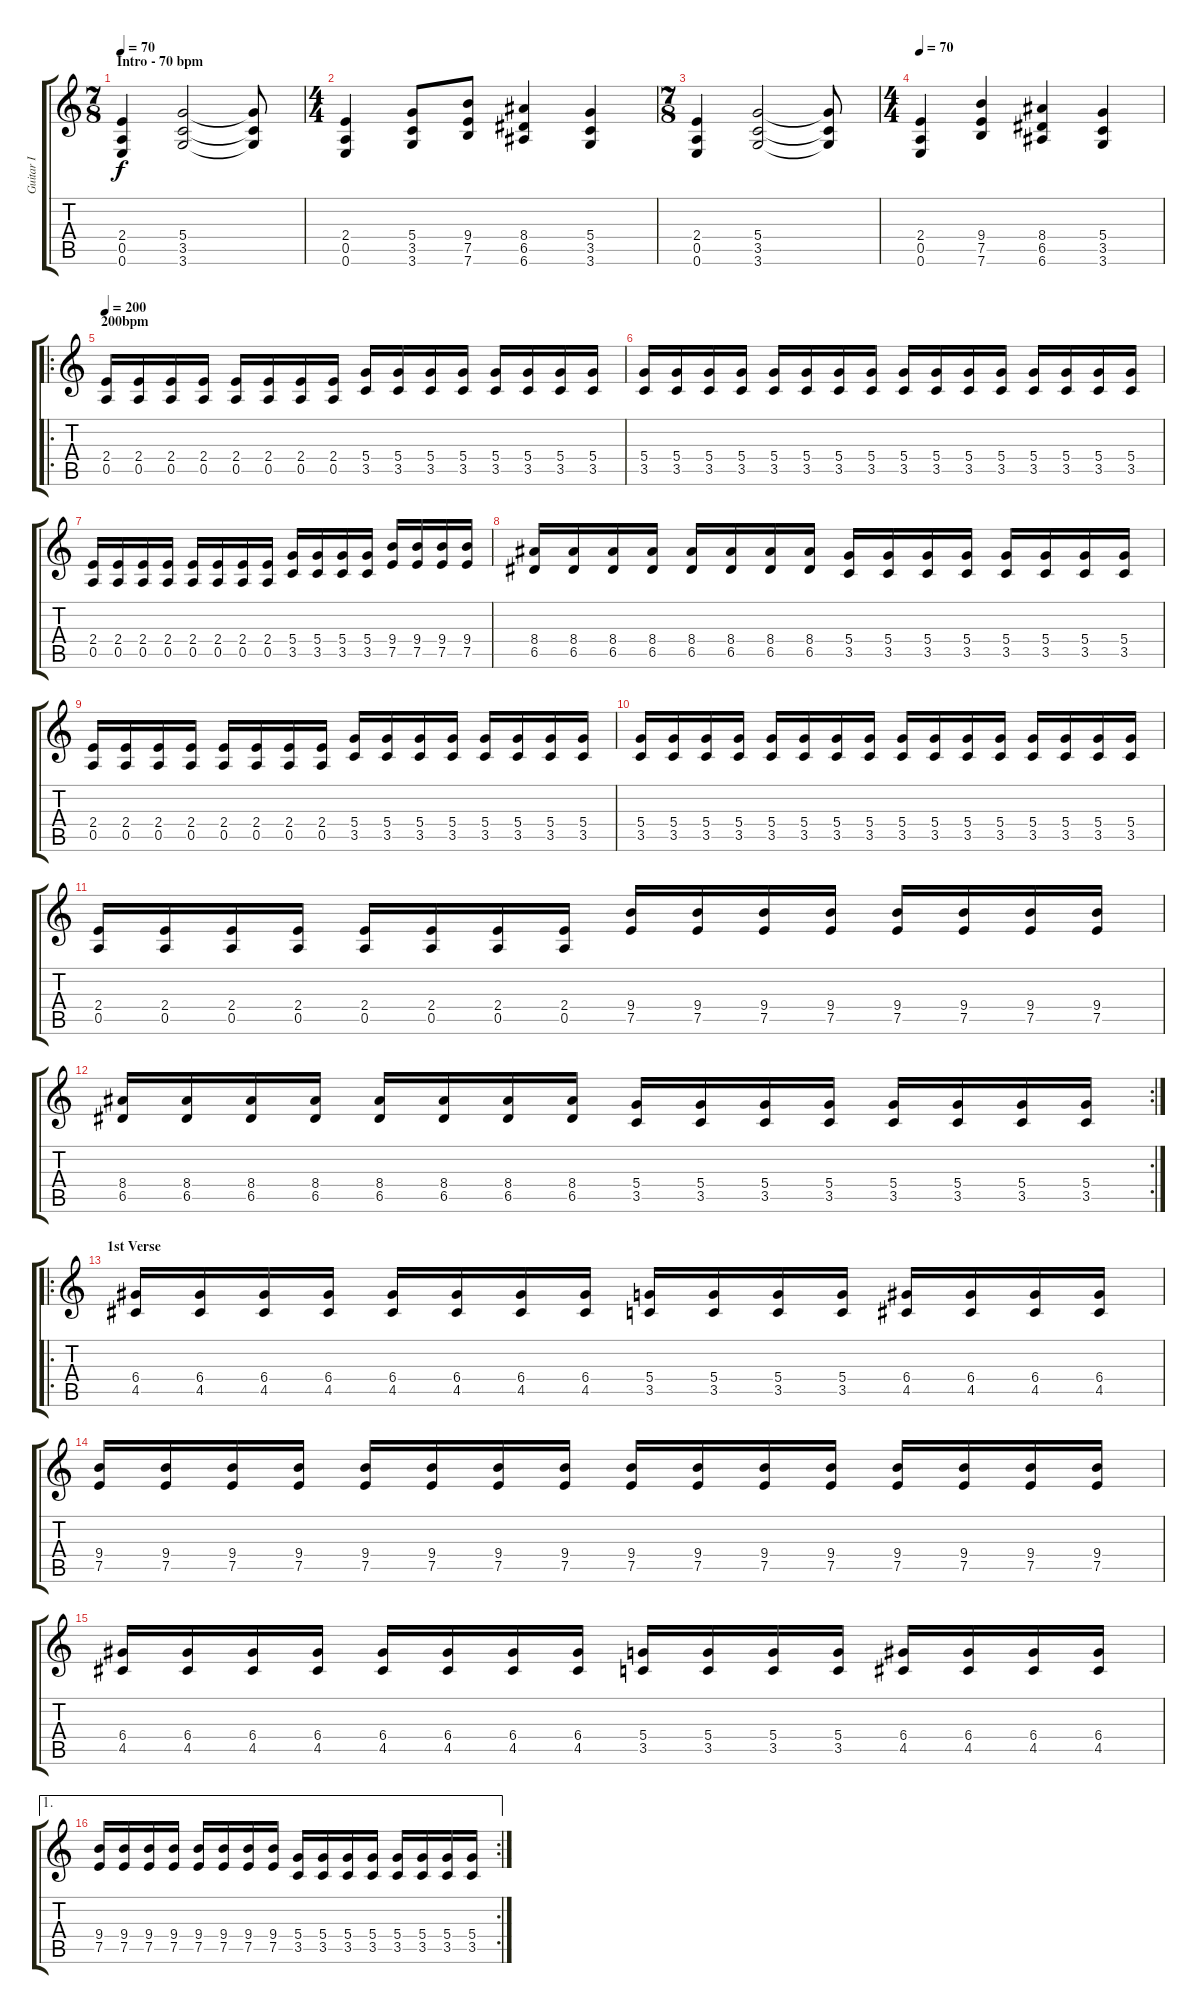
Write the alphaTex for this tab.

\track ("Guitar I" "Guitar I") {instrument distortionguitar}
\staff {score tabs}
\tuning (E4 B3 G3 D3 A2 E2) {hide}
\ts (7 8)
\section ("" "Intro - 70 bpm")
\tempo 70
\clef g2
\ks c
(2.4 0.5 0.6).4{dy f instrument distortionguitar} (5.4 3.5 3.6).2 (5.4{t} 3.5{t} 3.6{t}).8 |
\ts (4 4)
(2.4 0.5 0.6).4 (5.4 3.5 3.6).8 (9.4 7.5 7.6).8 (8.4 6.5 6.6).4 (5.4 3.5 3.6).4 |
\ts (7 8)
(2.4 0.5 0.6).4 (5.4 3.5 3.6).2 (5.4{t} 3.5{t} 3.6{t}).8 |
\ts (4 4)
\tempo 70
(2.4 0.5 0.6).4 (9.4 7.5 7.6).4 (8.4 6.5 6.6).4 (5.4 3.5 3.6).4 |
\ro
\section ("" "200bpm")
\tempo 200
(2.4 0.5).16 (2.4 0.5).16 (2.4 0.5).16 (2.4 0.5).16 (2.4 0.5).16 (2.4 0.5).16 (2.4 0.5).16 (2.4 0.5).16 (5.4 3.5).16 (5.4 3.5).16 (5.4 3.5).16 (5.4 3.5).16 (5.4 3.5).16 (5.4 3.5).16 (5.4 3.5).16 (5.4 3.5).16 |
(5.4 3.5).16 (5.4 3.5).16 (5.4 3.5).16 (5.4 3.5).16 (5.4 3.5).16 (5.4 3.5).16 (5.4 3.5).16 (5.4 3.5).16 (5.4 3.5).16 (5.4 3.5).16 (5.4 3.5).16 (5.4 3.5).16 (5.4 3.5).16 (5.4 3.5).16 (5.4 3.5).16 (5.4 3.5).16 |
(2.4 0.5).16 (2.4 0.5).16 (2.4 0.5).16 (2.4 0.5).16 (2.4 0.5).16 (2.4 0.5).16 (2.4 0.5).16 (2.4 0.5).16 (5.4 3.5).16 (5.4 3.5).16 (5.4 3.5).16 (5.4 3.5).16 (9.4 7.5).16 (9.4 7.5).16 (9.4 7.5).16 (9.4 7.5).16 |
(8.4 6.5).16 (8.4 6.5).16 (8.4 6.5).16 (8.4 6.5).16 (8.4 6.5).16 (8.4 6.5).16 (8.4 6.5).16 (8.4 6.5).16 (5.4 3.5).16 (5.4 3.5).16 (5.4 3.5).16 (5.4 3.5).16 (5.4 3.5).16 (5.4 3.5).16 (5.4 3.5).16 (5.4 3.5).16 |
(2.4 0.5).16 (2.4 0.5).16 (2.4 0.5).16 (2.4 0.5).16 (2.4 0.5).16 (2.4 0.5).16 (2.4 0.5).16 (2.4 0.5).16 (5.4 3.5).16 (5.4 3.5).16 (5.4 3.5).16 (5.4 3.5).16 (5.4 3.5).16 (5.4 3.5).16 (5.4 3.5).16 (5.4 3.5).16 |
(5.4 3.5).16 (5.4 3.5).16 (5.4 3.5).16 (5.4 3.5).16 (5.4 3.5).16 (5.4 3.5).16 (5.4 3.5).16 (5.4 3.5).16 (5.4 3.5).16 (5.4 3.5).16 (5.4 3.5).16 (5.4 3.5).16 (5.4 3.5).16 (5.4 3.5).16 (5.4 3.5).16 (5.4 3.5).16 |
(2.4 0.5).16 (2.4 0.5).16 (2.4 0.5).16 (2.4 0.5).16 (2.4 0.5).16 (2.4 0.5).16 (2.4 0.5).16 (2.4 0.5).16 (9.4 7.5).16 (9.4 7.5).16 (9.4 7.5).16 (9.4 7.5).16 (9.4 7.5).16 (9.4 7.5).16 (9.4 7.5).16 (9.4 7.5).16 |
\rc 2
(8.4 6.5).16 (8.4 6.5).16 (8.4 6.5).16 (8.4 6.5).16 (8.4 6.5).16 (8.4 6.5).16 (8.4 6.5).16 (8.4 6.5).16 (5.4 3.5).16 (5.4 3.5).16 (5.4 3.5).16 (5.4 3.5).16 (5.4 3.5).16 (5.4 3.5).16 (5.4 3.5).16 (5.4 3.5).16 |
\ro
\section ("" "1st Verse")
(6.4 4.5).16 (6.4 4.5).16 (6.4 4.5).16 (6.4 4.5).16 (6.4 4.5).16 (6.4 4.5).16 (6.4 4.5).16 (6.4 4.5).16 (5.4 3.5).16 (5.4 3.5).16 (5.4 3.5).16 (5.4 3.5).16 (6.4 4.5).16 (6.4 4.5).16 (6.4 4.5).16 (6.4 4.5).16 |
(9.4 7.5).16 (9.4 7.5).16 (9.4 7.5).16 (9.4 7.5).16 (9.4 7.5).16 (9.4 7.5).16 (9.4 7.5).16 (9.4 7.5).16 (9.4 7.5).16 (9.4 7.5).16 (9.4 7.5).16 (9.4 7.5).16 (9.4 7.5).16 (9.4 7.5).16 (9.4 7.5).16 (9.4 7.5).16 |
(6.4 4.5).16 (6.4 4.5).16 (6.4 4.5).16 (6.4 4.5).16 (6.4 4.5).16 (6.4 4.5).16 (6.4 4.5).16 (6.4 4.5).16 (5.4 3.5).16 (5.4 3.5).16 (5.4 3.5).16 (5.4 3.5).16 (6.4 4.5).16 (6.4 4.5).16 (6.4 4.5).16 (6.4 4.5).16 |
\ae 1
\rc 2
(9.4 7.5).16 (9.4 7.5).16 (9.4 7.5).16 (9.4 7.5).16 (9.4 7.5).16 (9.4 7.5).16 (9.4 7.5).16 (9.4 7.5).16 (5.4 3.5).16 (5.4 3.5).16 (5.4 3.5).16 (5.4 3.5).16 (5.4 3.5).16 (5.4 3.5).16 (5.4 3.5).16 (5.4 3.5).16
